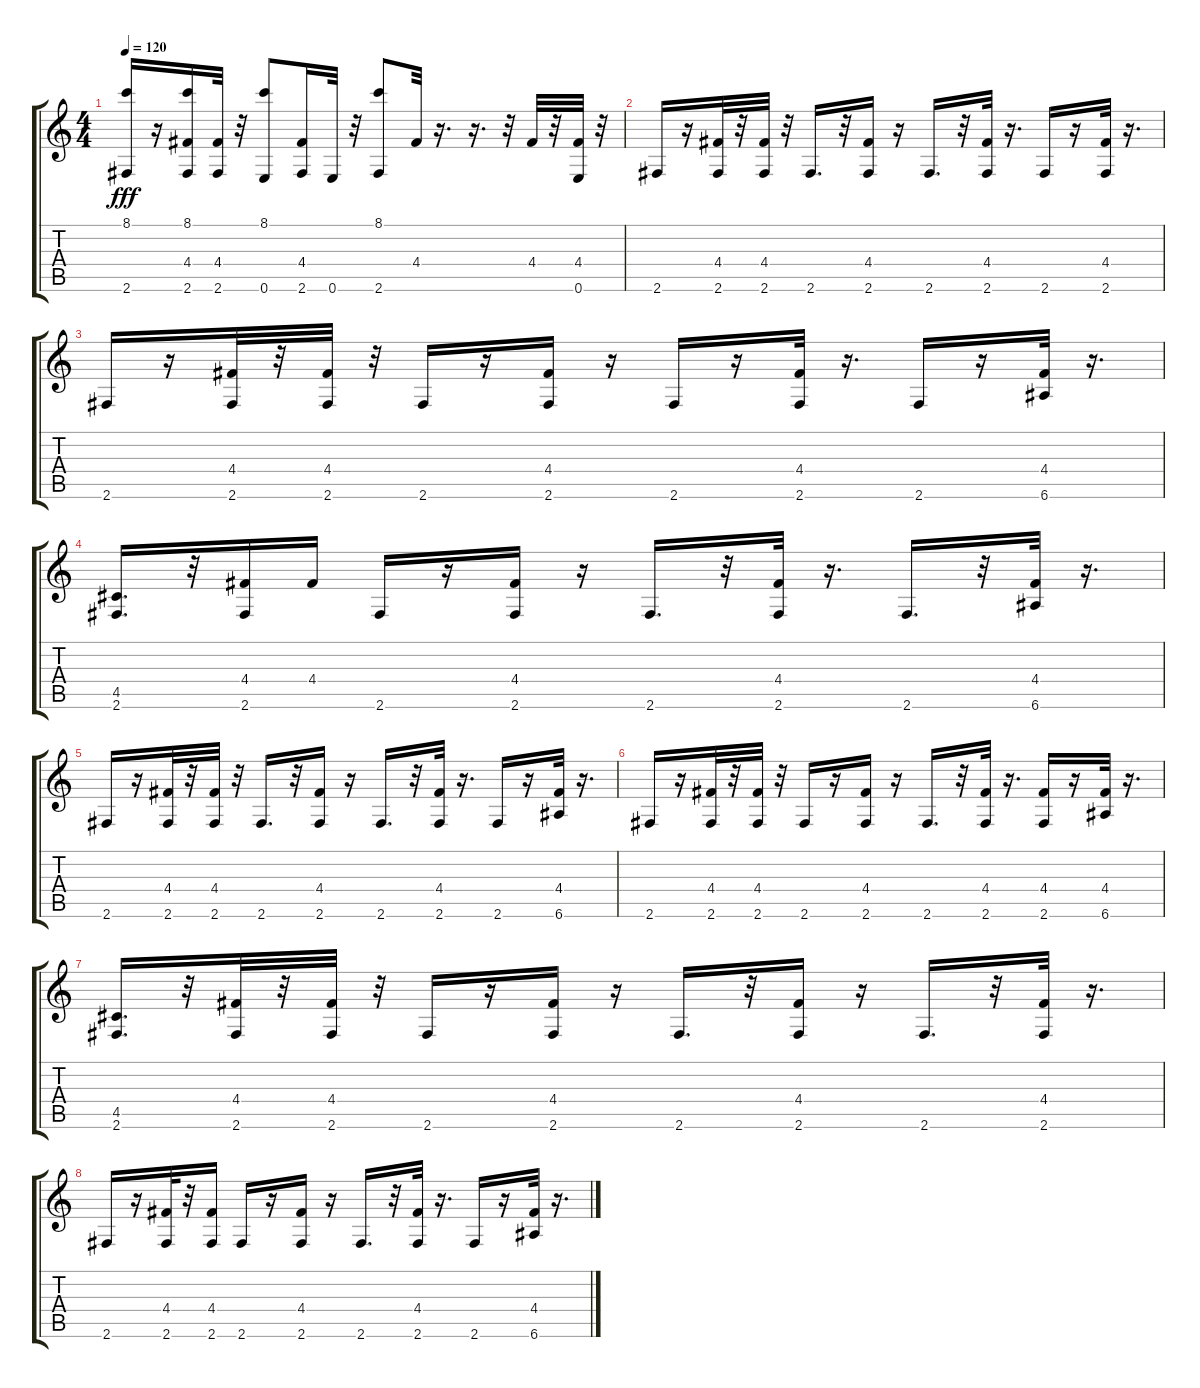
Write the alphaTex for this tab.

\track "" {instrument acousticguitarsteel}
\staff {score tabs}
\tuning (E4 B3 G3 D3 A2 E2) {hide}
\ts (4 4)
\tempo 120
\clef g2
\ks c
(8.1 2.6).16{dy fff} r.16 (8.1 4.4 2.6).16 (4.4 2.6).32 r.32 (8.1 0.6).8 (4.4 2.6).16 0.6.32 r.32 (8.1 2.6).8 4.4.32 r.16{d} r.16{d} r.32 4.4.32 r.32 (4.4 0.6).32 r.32 |
2.6.16 r.16 (4.4 2.6).32 r.32 (4.4 2.6).32 r.32 2.6.16{d} r.32 (4.4 2.6).16 r.16 2.6.16{d} r.32 (4.4 2.6).32 r.16{d} 2.6.16 r.16 (4.4 2.6).32 r.16{d} |
2.6.16 r.16 (4.4 2.6).32 r.32 (4.4 2.6).32 r.32 2.6.16 r.16 (4.4 2.6).16 r.16 2.6.16 r.16 (4.4 2.6).32 r.16{d} 2.6.16 r.16 (4.4 6.6).32 r.16{d} |
(4.5 2.6).16{d} r.32 (4.4 2.6).16 4.4.16 2.6.16 r.16 (4.4 2.6).16 r.16 2.6.16{d} r.32 (4.4 2.6).32 r.16{d} 2.6.16{d} r.32 (4.4 6.6).32 r.16{d} |
2.6.16 r.16 (4.4 2.6).32 r.32 (4.4 2.6).32 r.32 2.6.16{d} r.32 (4.4 2.6).16 r.16 2.6.16{d} r.32 (4.4 2.6).32 r.16{d} 2.6.16 r.16 (4.4 6.6).32 r.16{d} |
2.6.16 r.16 (4.4 2.6).32 r.32 (4.4 2.6).32 r.32 2.6.16 r.16 (4.4 2.6).16 r.16 2.6.16{d} r.32 (4.4 2.6).32 r.16{d} (4.4 2.6).16 r.16 (4.4 6.6).32 r.16{d} |
(4.5 2.6).16{d} r.32 (4.4 2.6).32 r.32 (4.4 2.6).32 r.32 2.6.16 r.16 (4.4 2.6).16 r.16 2.6.16{d} r.32 (4.4 2.6).16 r.16 2.6.16{d} r.32 (4.4 2.6).32 r.16{d} |
2.6.16 r.16 (4.4 2.6).32 r.32 (4.4 2.6).16 2.6.16 r.16 (4.4 2.6).16 r.16 2.6.16{d} r.32 (4.4 2.6).32 r.16{d} 2.6.16 r.16 (4.4 6.6).32 r.16{d}
